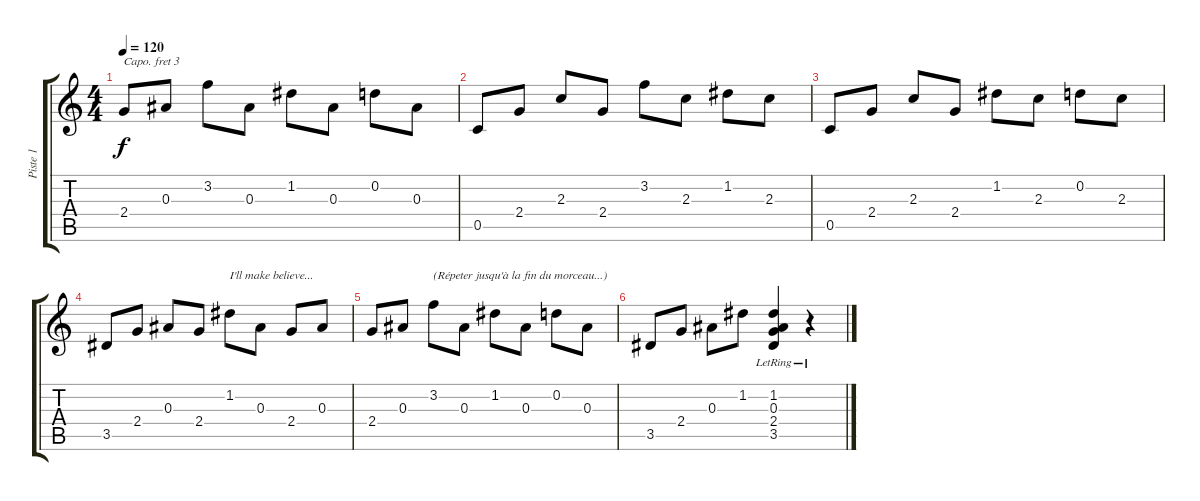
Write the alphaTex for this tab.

\track ("Piste 1" "Piste 1") {instrument acousticguitarnylon}
\staff {score tabs}
\capo 3
\tuning (E4 B3 G3 D3 A2 E2) {hide}
\ts (4 4)
\tempo 120
\clef g2
\ks c
2.4.8{dy f} 0.3.8 3.2.8 0.3.8 1.2.8 0.3.8 0.2.8 0.3.8 |
0.5.8 2.4.8 2.3.8 2.4.8 3.2.8 2.3.8 1.2.8 2.3.8 |
0.5.8 2.4.8 2.3.8 2.4.8 1.2.8 2.3.8 0.2.8 2.3.8 |
3.5.8 2.4.8 0.3.8 2.4.8 1.2.8{txt "I'll make believe..."} 0.3.8 2.4.8 0.3.8 |
2.4.8 0.3.8 3.2.8{txt "(Répeter jusqu'à la fin du morceau...)"} 0.3.8 1.2.8 0.3.8 0.2.8 0.3.8 |
3.5.8 2.4.8 0.3.8 1.2.8 (1.2{lr} 0.3 2.4 3.5).4 r.4
